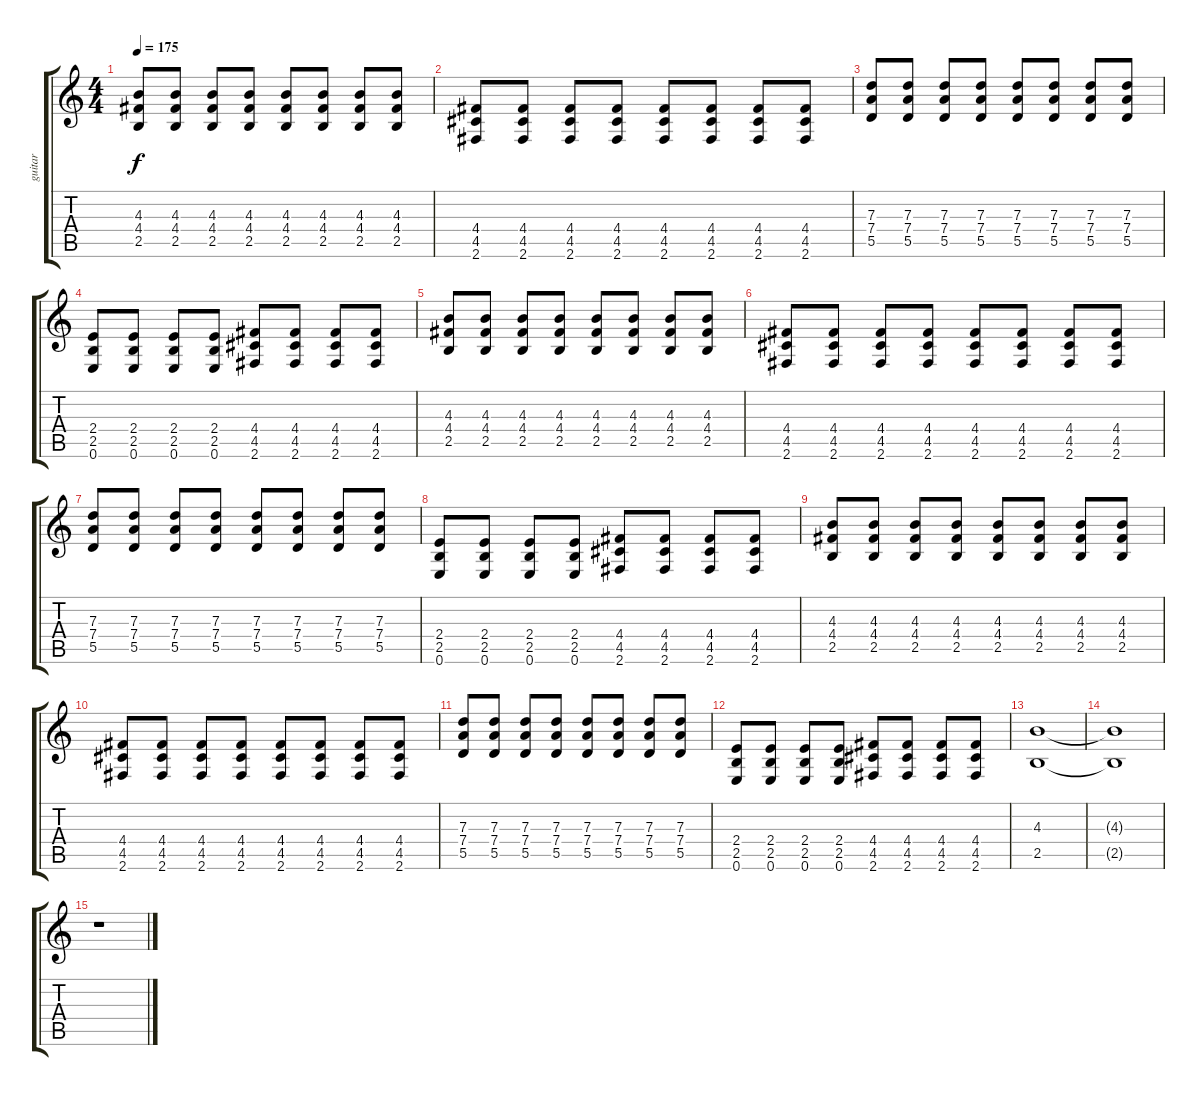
\track ("guitar" "guitar") {instrument overdrivenguitar}
\staff {score tabs}
\tuning (E4 B3 G3 D3 A2 E2) {hide}
\ts (4 4)
\tempo 175
\clef g2
\ks c
(4.3 4.4 2.5).8{dy f} (4.3 4.4 2.5).8 (4.3 4.4 2.5).8 (4.3 4.4 2.5).8 (4.3 4.4 2.5).8 (4.3 4.4 2.5).8 (4.3 4.4 2.5).8 (4.3 4.4 2.5).8 |
(4.4 4.5 2.6).8 (4.4 4.5 2.6).8 (4.4 4.5 2.6).8 (4.4 4.5 2.6).8 (4.4 4.5 2.6).8 (4.4 4.5 2.6).8 (4.4 4.5 2.6).8 (4.4 4.5 2.6).8 |
(7.3 7.4 5.5).8 (7.3 7.4 5.5).8 (7.3 7.4 5.5).8 (7.3 7.4 5.5).8 (7.3 7.4 5.5).8 (7.3 7.4 5.5).8 (7.3 7.4 5.5).8 (7.3 7.4 5.5).8 |
(2.4 2.5 0.6).8 (2.4 2.5 0.6).8 (2.4 2.5 0.6).8 (2.4 2.5 0.6).8 (4.4 4.5 2.6).8 (4.4 4.5 2.6).8 (4.4 4.5 2.6).8 (4.4 4.5 2.6).8 |
(4.3 4.4 2.5).8 (4.3 4.4 2.5).8 (4.3 4.4 2.5).8 (4.3 4.4 2.5).8 (4.3 4.4 2.5).8 (4.3 4.4 2.5).8 (4.3 4.4 2.5).8 (4.3 4.4 2.5).8 |
(4.4 4.5 2.6).8 (4.4 4.5 2.6).8 (4.4 4.5 2.6).8 (4.4 4.5 2.6).8 (4.4 4.5 2.6).8 (4.4 4.5 2.6).8 (4.4 4.5 2.6).8 (4.4 4.5 2.6).8 |
(7.3 7.4 5.5).8 (7.3 7.4 5.5).8 (7.3 7.4 5.5).8 (7.3 7.4 5.5).8 (7.3 7.4 5.5).8 (7.3 7.4 5.5).8 (7.3 7.4 5.5).8 (7.3 7.4 5.5).8 |
(2.4 2.5 0.6).8 (2.4 2.5 0.6).8 (2.4 2.5 0.6).8 (2.4 2.5 0.6).8 (4.4 4.5 2.6).8 (4.4 4.5 2.6).8 (4.4 4.5 2.6).8 (4.4 4.5 2.6).8 |
(4.3 4.4 2.5).8 (4.3 4.4 2.5).8 (4.3 4.4 2.5).8 (4.3 4.4 2.5).8 (4.3 4.4 2.5).8 (4.3 4.4 2.5).8 (4.3 4.4 2.5).8 (4.3 4.4 2.5).8 |
(4.4 4.5 2.6).8 (4.4 4.5 2.6).8 (4.4 4.5 2.6).8 (4.4 4.5 2.6).8 (4.4 4.5 2.6).8 (4.4 4.5 2.6).8 (4.4 4.5 2.6).8 (4.4 4.5 2.6).8 |
(7.3 7.4 5.5).8 (7.3 7.4 5.5).8 (7.3 7.4 5.5).8 (7.3 7.4 5.5).8 (7.3 7.4 5.5).8 (7.3 7.4 5.5).8 (7.3 7.4 5.5).8 (7.3 7.4 5.5).8 |
(2.4 2.5 0.6).8 (2.4 2.5 0.6).8 (2.4 2.5 0.6).8 (2.4 2.5 0.6).8 (4.4 4.5 2.6).8 (4.4 4.5 2.6).8 (4.4 4.5 2.6).8 (4.4 4.5 2.6).8 |
(4.3 2.5).1 |
(4.3{t} 2.5{t}).1 |
r.1
